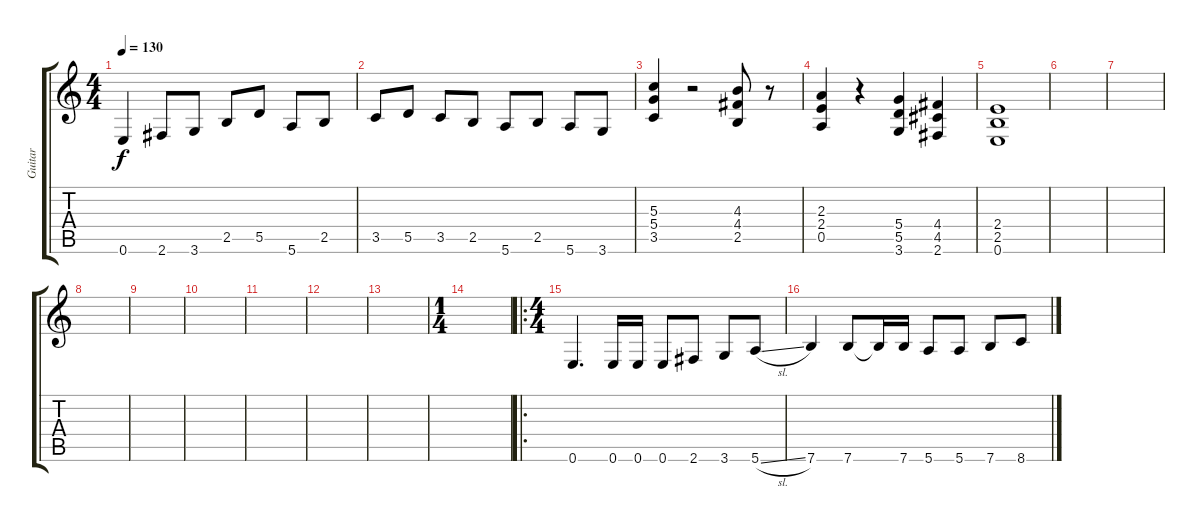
\track ("Guitar" "Guitar") {instrument overdrivenguitar}
\staff {score tabs}
\tuning (E4 B3 G3 D3 A2 E2) {hide}
\ts (4 4)
\tempo 130
\clef g2
\ks c
0.6.4{dy f} 2.6.8 3.6.8 2.5.8 5.5.8 5.6.8 2.5.8 |
3.5.8 5.5.8 3.5.8 2.5.8 5.6.8 2.5.8 5.6.8 3.6.8 |
(5.3 5.4 3.5).4 r.2 (4.3 4.4 2.5).8 r.8 |
(2.3 2.4 0.5).4 r.4 (5.4 5.5 3.6).4 (4.4 4.5 2.6).4 |
(2.4 2.5 0.6).1 |
|
|
|
|
|
|
|
|
\ts (1 4)
|
\ro
\ts (4 4)
0.6.4{d} 0.6.16 0.6.16 0.6.8 2.6.8 3.6.8 5.6{sl}.8 |
7.6.4 7.6.8 7.6{t}.16 7.6.16 5.6.8 5.6.8 7.6.8 8.6.8
